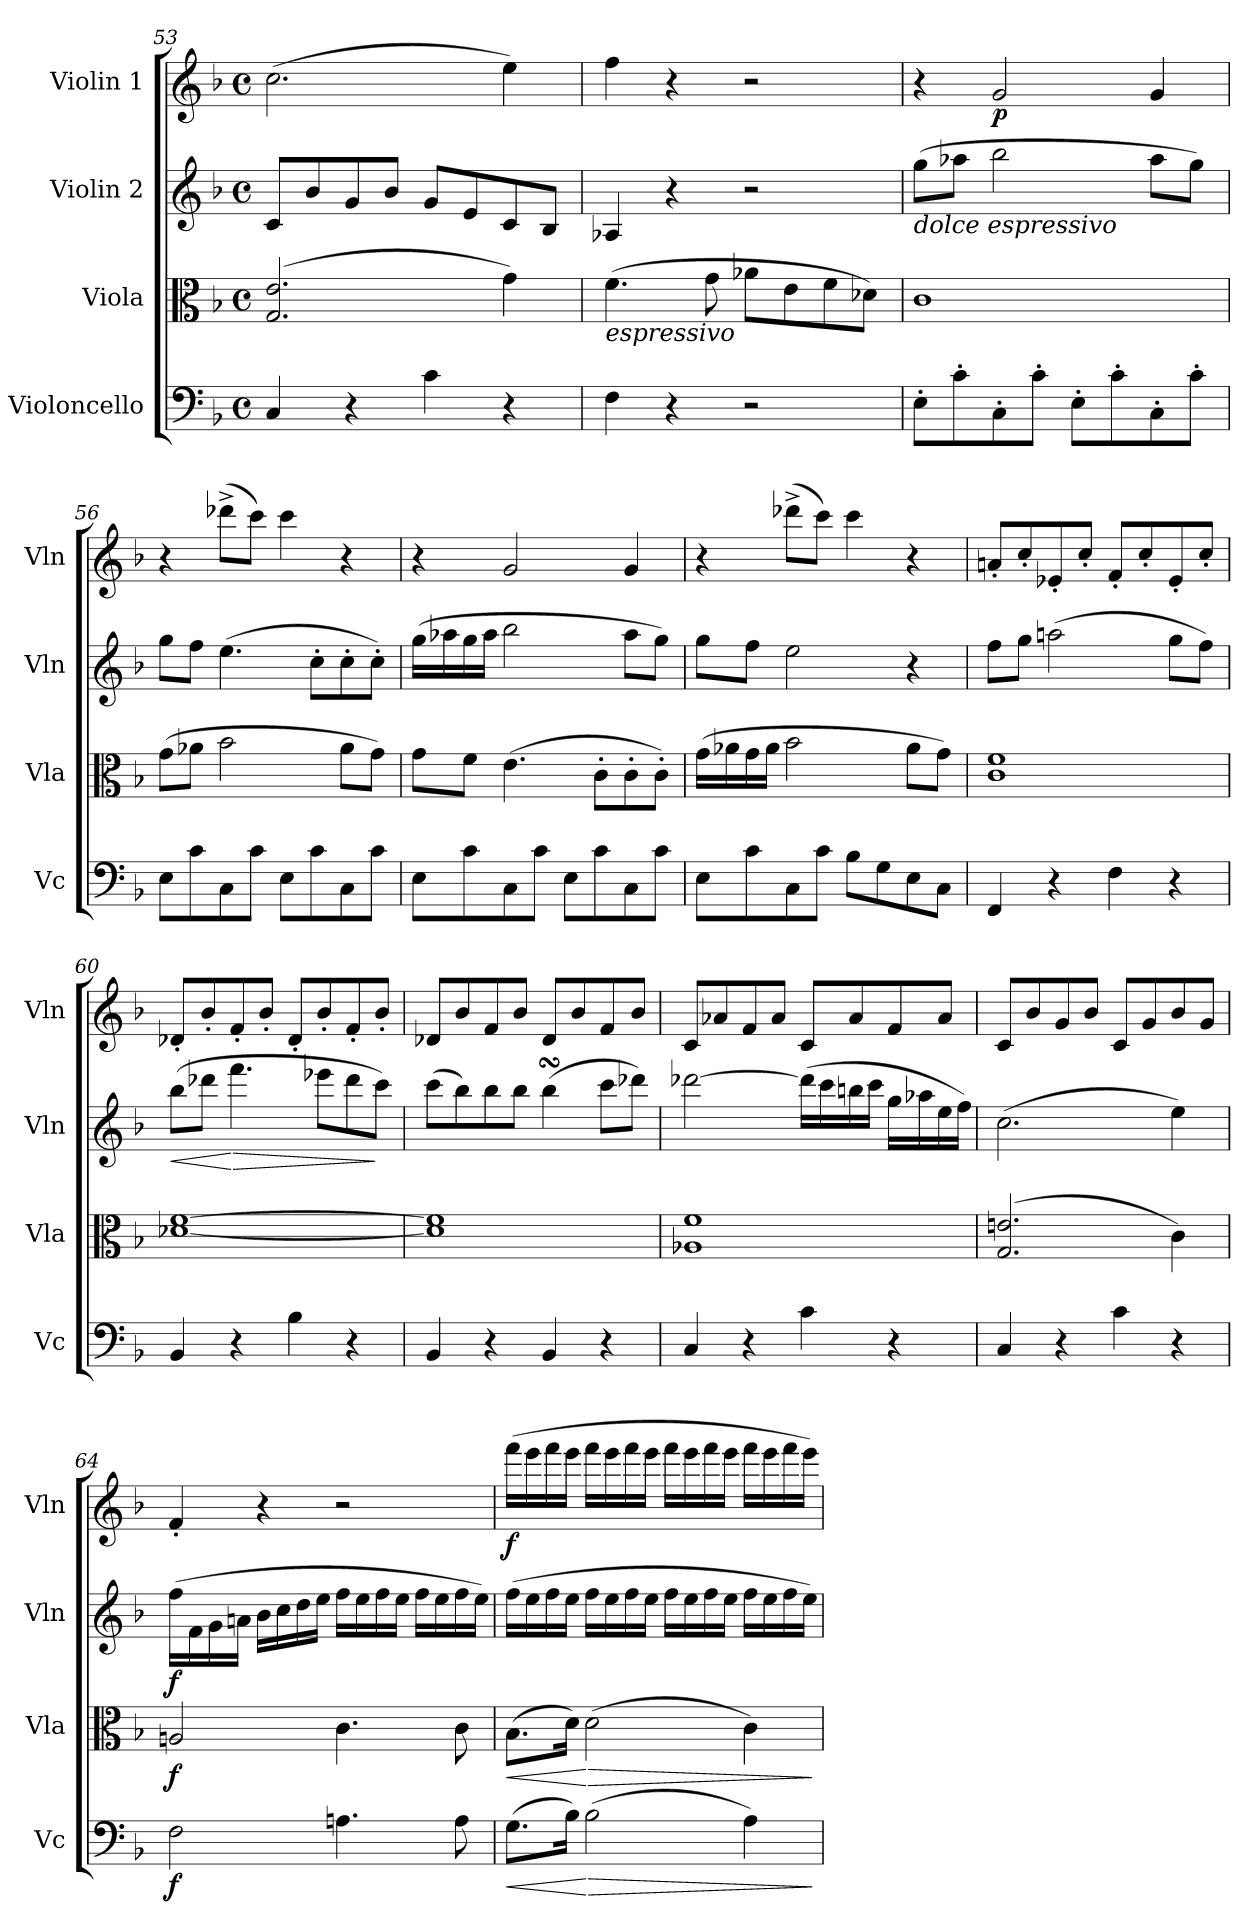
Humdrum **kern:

**kern	**dynam	**kern	**dynam	**kern	**dynam	**kern	**dynam
*part4	*part4	*part3	*part3	*part2	*part2	*part1	*part1
*staff4	*staff4	*staff3	*staff3	*staff2	*staff2	*staff1	*staff1
*I"Violoncello	*	*I"Viola	*	*I"Violin 2	*	*I"Violin 1	*
*I'Vc	*	*I'Vla	*	*I'Vln	*	*I'Vln	*
!!LO:LB:g=z
*clefF4	*	*clefC3	*	*clefG2	*	*clefG2	*
*k[b-]	*	*k[b-]	*	*k[b-]	*	*k[b-]	*
*M4/4	*	*M4/4	*	*M4/4	*	*M4/4	*
*met(c)	*	*met(c)	*	*met(c)	*	*met(c)	*
=53	=53	=53	=53	=53	=53	=53	=53
4C/	.	(>2.G/ 2.e/	.	8c/L	.	(>2.cc\	.
.	.	.	.	8b-/	.	.	.
4r	.	.	.	8g/	.	.	.
.	.	.	.	8b-/J	.	.	.
4c\	.	.	.	8g/L	.	.	.
.	.	.	.	8e/	.	.	.
4r	.	4g\)	.	8c/	.	4ee\)	.
.	.	.	.	8B-/J	.	.	.
=54	=54	=54	=54	=54	=54	=54	=54
!	!	!LO:TX:b:i:t=espressivo	!	!	!	!	!
4F\	.	(>4.f\	.	4A-X/	.	4ff\	.
4r	.	.	.	4r	.	4r	.
.	.	8g\	.	.	.	.	.
2r	.	8a-X\L	.	2r	.	2r	.
.	.	8e\	.	.	.	.	.
.	.	8f\	.	.	.	.	.
.	.	8d-X\J)	.	.	.	.	.
=55	=55	=55	=55	=55	=55	=55	=55
!	!	!	!	!LO:TX:b:i:t=dolce espressivo	!	!	!
8E'\L	.	1c	.	(>8gg\L	.	4r	.
8c'\	.	.	.	8aa-X\J	.	.	.
!	!	!	!	!	!	!	!LO:DY:b
8C'\	.	.	.	2bb-\	.	2g/	p
8c'\J	.	.	.	.	.	.	.
8E'\L	.	.	.	.	.	.	.
8c'\	.	.	.	.	.	.	.
8C'\	.	.	.	8aa-\L	.	4g/	.
8c'\J	.	.	.	8gg\J)	.	.	.
=56	=56	=56	=56	=56	=56	=56	=56
8E\L	.	(>8g\L	.	8gg\L	.	4r	.
8c\	.	8a-X\J	.	8ff\J	.	.	.
8C\	.	2b-\	.	(>4.ee\	.	(>8ddd-X^\L	.
8c\J	.	.	.	.	.	8ccc\J)	.
8E\L	.	.	.	.	.	4ccc\	.
8c\	.	.	.	8cc'\L	.	.	.
8C\	.	8a-\L	.	8cc'\	.	4r	.
8c\J	.	8g\J)	.	8cc'\J)	.	.	.
!!LO:PB:g=z
=57	=57	=57	=57	=57	=57	=57	=57
8E\L	.	8g\L	.	(>16gg\LL	.	4r	.
.	.	.	.	16aa-X\	.	.	.
8c\	.	8f\J	.	16gg\	.	.	.
.	.	.	.	16aa-\JJ	.	.	.
8C\	.	(>4.e\	.	2bb-\	.	2g/	.
8c\J	.	.	.	.	.	.	.
8E\L	.	.	.	.	.	.	.
8c\	.	8c'\L	.	.	.	.	.
8C\	.	8c'\	.	8aa-\L	.	4g/	.
8c\J	.	8c'\J)	.	8gg\J)	.	.	.
!!LO:LB:g=z
=58	=58	=58	=58	=58	=58	=58	=58
8E\L	.	(>16g\LL	.	8gg\L	.	4r	.
.	.	16a-X\	.	.	.	.	.
8c\	.	16g\	.	8ff\J	.	.	.
.	.	16a-\JJ	.	.	.	.	.
8C\	.	2b-\	.	2ee\	.	(>8ddd-X^\L	.
8c\J	.	.	.	.	.	8ccc\J)	.
8B-\L	.	.	.	.	.	4ccc\	.
8G\	.	.	.	.	.	.	.
8E\	.	8a-\L	.	4r	.	4r	.
8C\J	.	8g\J)	.	.	.	.	.
=59	=59	=59	=59	=59	=59	=59	=59
*	*	*^	*	*	*	*	*
4FF/	.	1f	1c	.	8ff\L	.	8an'/L	.
.	.	.	.	.	8gg\J	.	8cc'/	.
4r	.	.	.	.	(>2aan\	.	8e-X'/	.
.	.	.	.	.	.	.	8cc'/J	.
4F\	.	.	.	.	.	.	8f'/L	.
.	.	.	.	.	.	.	8cc'/	.
4r	.	.	.	.	8gg\L	.	8e-'/	.
.	.	.	.	.	8ff\J)	.	8cc'/J	.
*	*	*v	*v	*	*	*	*	*
=60	=60	=60	=60	=60	=60	=60	=60
!	!	!	!	!	!LO:HP:b	!	!
4BB-/	.	[<1d-X [>1f	.	(>8bb-\L	<	8d-X'/L	.
.	.	.	.	8ddd-X\J	.	8b-'/	.
!	!	!	!	!	!LO:HP:n=1:b	!	!
4r	.	.	.	4.fff\	[ >	8f'/	.
.	.	.	.	.	.	8b-'/J	.
4B-\	.	.	.	.	.	8d-'/L	.
.	.	.	.	8eee-X\L	.	8b-'/	.
4r	.	.	.	8ddd-\	.	8f'/	.
.	.	.	.	8ccc\J)	]	8b-'/J	.
=61	=61	=61	=61	=61	=61	=61	=61
4BB-/	.	1d-] 1f]	.	(>8ccc\L	.	8d-X/L	.
.	.	.	.	8bb-\)	.	8b-/	.
4r	.	.	.	8bb-\	.	8f/	.
.	.	.	.	8bb-\J	.	8b-/J	.
4BB-/	.	.	.	(>4bb-sSSs\	.	8d-/L	.
.	.	.	.	.	.	8b-/	.
4r	.	.	.	8ccc\L	.	8f/	.
.	.	.	.	8ddd-X\J)	.	8b-/J	.
!!LO:LB:g=z
=62	=62	=62	=62	=62	=62	=62	=62
*	*	*^	*	*	*	*	*
4C/	.	1f	1A-X	.	[>2ddd-X\	.	8c/L	.
.	.	.	.	.	.	.	8a-X/	.
4r	.	.	.	.	.	.	8f/	.
.	.	.	.	.	.	.	8a-/J	.
4c\	.	.	.	.	(>16ddd-\LL]	.	8c/L	.
.	.	.	.	.	16ccc\	.	.	.
.	.	.	.	.	16bbn\	.	8a-/	.
.	.	.	.	.	16ccc\JJ	.	.	.
4r	.	.	.	.	16gg\LL	.	8f/	.
.	.	.	.	.	16aa-X\	.	.	.
.	.	.	.	.	16ee\	.	8a-/J	.
.	.	.	.	.	16ff\JJ)	.	.	.
*	*	*v	*v	*	*	*	*	*
=63	=63	=63	=63	=63	=63	=63	=63
4C/	.	(>2.G/ 2.en/	.	(>2.cc\	.	8c/L	.
.	.	.	.	.	.	8b-/	.
4r	.	.	.	.	.	8g/	.
.	.	.	.	.	.	8b-/J	.
4c\	.	.	.	.	.	8c/L	.
.	.	.	.	.	.	8g/	.
4r	.	4c\)	.	4ee\)	.	8b-/	.
.	.	.	.	.	.	8g/J	.
=64	=64	=64	=64	=64	=64	=64	=64
!	!LO:DY:b	!	!LO:DY:b	!	!LO:DY:b	!	!
2F\	f	2An/	f	(>16ff\LL	f	4f'/	.
.	.	.	.	16f\	.	.	.
.	.	.	.	16g\	.	.	.
.	.	.	.	16an\JJ	.	.	.
.	.	.	.	16b-\LL	.	4r	.
.	.	.	.	16cc\	.	.	.
.	.	.	.	16dd\	.	.	.
.	.	.	.	16ee\JJ	.	.	.
4.An\	.	4.c\	.	16ff\LL	.	2r	.
.	.	.	.	16ee\	.	.	.
.	.	.	.	16ff\	.	.	.
.	.	.	.	16ee\JJ	.	.	.
.	.	.	.	16ff\LL	.	.	.
.	.	.	.	16ee\	.	.	.
8A\	.	8c\	.	16ff\	.	.	.
.	.	.	.	16ee\JJ)	.	.	.
!!LO:LB:g=z
=65	=65	=65	=65	=65	=65	=65	=65
!	!LO:HP:b	!	!LO:HP:b	!	!	!	!LO:DY:b
(>8.G\L	<	(>8.B-\L	<	(>16ff\LL	.	(>16fff\LL	f
.	.	.	.	16ee\	.	16eee\	.
.	.	.	.	16ff\	.	16fff\	.
16B-\Jk)	.	16d\Jk)	.	16ee\JJ	.	16eee\JJ	.
!	!LO:HP:n=1:b	!	!LO:HP:n=1:b	!	!	!	!
(>2B-\	[ >	(2d\	[ >	16ff\LL	.	16fff\LL	.
.	.	.	.	16ee\	.	16eee\	.
.	.	.	.	16ff\	.	16fff\	.
.	.	.	.	16ee\JJ	.	16eee\JJ	.
.	.	.	.	16ff\LL	.	16fff\LL	.
.	.	.	.	16ee\	.	16eee\	.
.	.	.	.	16ff\	.	16fff\	.
.	.	.	.	16ee\JJ	.	16eee\JJ	.
4A\)	.	4c\)	.	16ff\LL	.	16fff\LL	.
.	.	.	.	16ee\	.	16eee\	.
.	.	.	.	16ff\	.	16fff\	.
.	.	.	.	16ee\JJ)	.	16eee\JJ)	.
.	]	.	]	.	.	.	.
=	=	=	=	=	=	=	=
*-	*-	*-	*-	*-	*-	*-	*-
